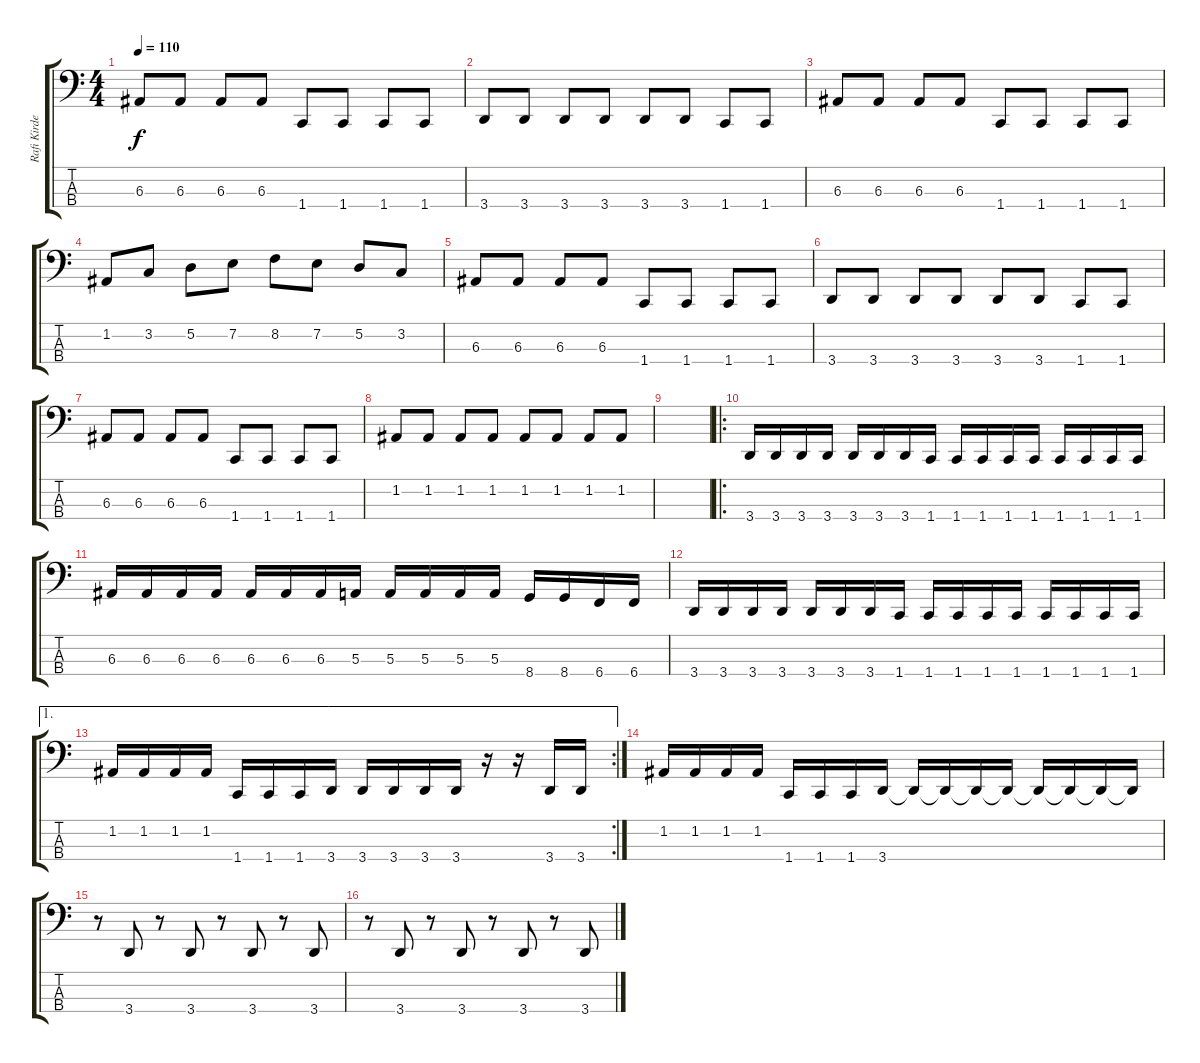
\track ("Rafi Kirder" "Rafi Kirde") {instrument electricbasspick}
\staff {score tabs}
\tuning (D2 A1 E1 B0) {hide}
\ts (4 4)
\tempo 110
\clef f4
\ks c
6.3.8{dy f} 6.3.8 6.3.8 6.3.8 1.4.8 1.4.8 1.4.8 1.4.8 |
3.4.8 3.4.8 3.4.8 3.4.8 3.4.8 3.4.8 1.4.8 1.4.8 |
6.3.8 6.3.8 6.3.8 6.3.8 1.4.8 1.4.8 1.4.8 1.4.8 |
1.2.8 3.2.8 5.2.8 7.2.8 8.2.8 7.2.8 5.2.8 3.2.8 |
6.3.8 6.3.8 6.3.8 6.3.8 1.4.8 1.4.8 1.4.8 1.4.8 |
3.4.8 3.4.8 3.4.8 3.4.8 3.4.8 3.4.8 1.4.8 1.4.8 |
6.3.8 6.3.8 6.3.8 6.3.8 1.4.8 1.4.8 1.4.8 1.4.8 |
1.2.8 1.2.8 1.2.8 1.2.8 1.2.8 1.2.8 1.2.8 1.2.8 |
|
\ro
3.4.16 3.4.16 3.4.16 3.4.16 3.4.16 3.4.16 3.4.16 1.4.16 1.4.16 1.4.16 1.4.16 1.4.16 1.4.16 1.4.16 1.4.16 1.4.16 |
6.3.16 6.3.16 6.3.16 6.3.16 6.3.16 6.3.16 6.3.16 5.3.16 5.3.16 5.3.16 5.3.16 5.3.16 8.4.16 8.4.16 6.4.16 6.4.16 |
3.4.16 3.4.16 3.4.16 3.4.16 3.4.16 3.4.16 3.4.16 1.4.16 1.4.16 1.4.16 1.4.16 1.4.16 1.4.16 1.4.16 1.4.16 1.4.16 |
\ae 1
\rc 2
1.2.16 1.2.16 1.2.16 1.2.16 1.4.16 1.4.16 1.4.16 3.4.16 3.4.16 3.4.16 3.4.16 3.4.16 r.16 r.16 3.4.16 3.4.16 |
1.2.16 1.2.16 1.2.16 1.2.16 1.4.16 1.4.16 1.4.16 3.4.16 3.4{t}.16 3.4{t}.16 3.4{t}.16 3.4{t}.16 3.4{t}.16 3.4{t}.16 3.4{t}.16 3.4{t}.16 |
r.8 3.4.8 r.8 3.4.8 r.8 3.4.8 r.8 3.4.8 |
r.8 3.4.8 r.8 3.4.8 r.8 3.4.8 r.8 3.4.8
